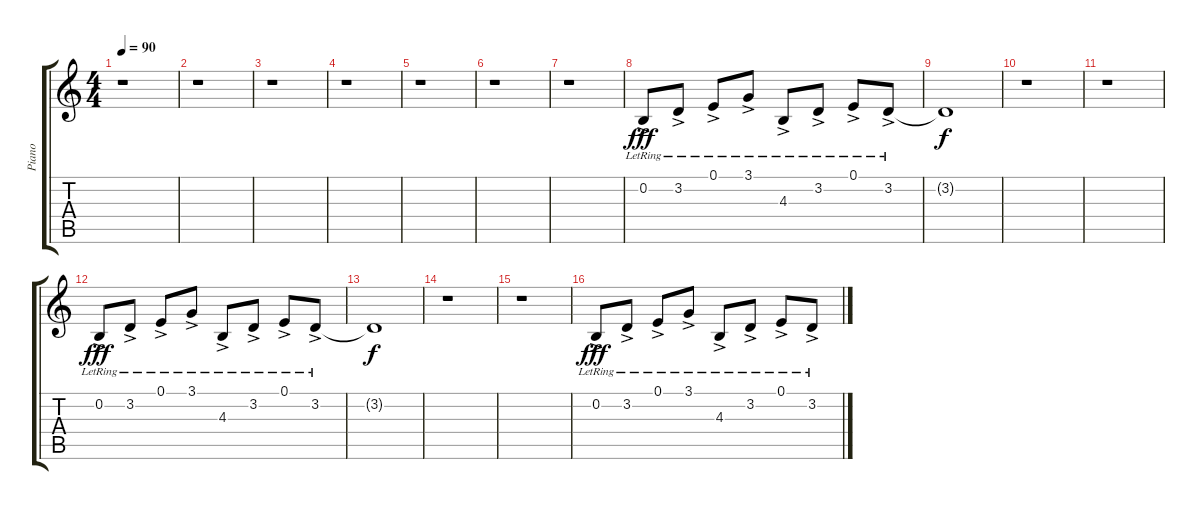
\track ("Piano" "Piano") {instrument acousticgrandpiano}
\staff {score tabs}
\tuning (E4 B3 G3 D3 A2 E2) {hide}
\ts (4 4)
\tempo 90
\clef g2
\ks c
r.1{dy f} |
r.1 |
r.1 |
r.1 |
r.1 |
r.1 |
r.1 |
0.2{ac lr}.8{dy fff} 3.2{ac lr}.8 0.1{ac lr}.8 3.1{ac lr}.8 4.3{ac lr}.8 3.2{ac lr}.8 0.1{ac lr}.8 3.2{ac lr}.8 |
3.2{t}.1{dy f} |
r.1 |
r.1 |
0.2{ac lr}.8{dy fff} 3.2{ac lr}.8 0.1{ac lr}.8 3.1{ac lr}.8 4.3{ac lr}.8 3.2{ac lr}.8 0.1{ac lr}.8 3.2{ac lr}.8 |
3.2{t}.1{dy f} |
r.1 |
r.1 |
0.2{ac lr}.8{dy fff} 3.2{ac lr}.8 0.1{ac lr}.8 3.1{ac lr}.8 4.3{ac lr}.8 3.2{ac lr}.8 0.1{ac lr}.8 3.2{ac lr}.8
